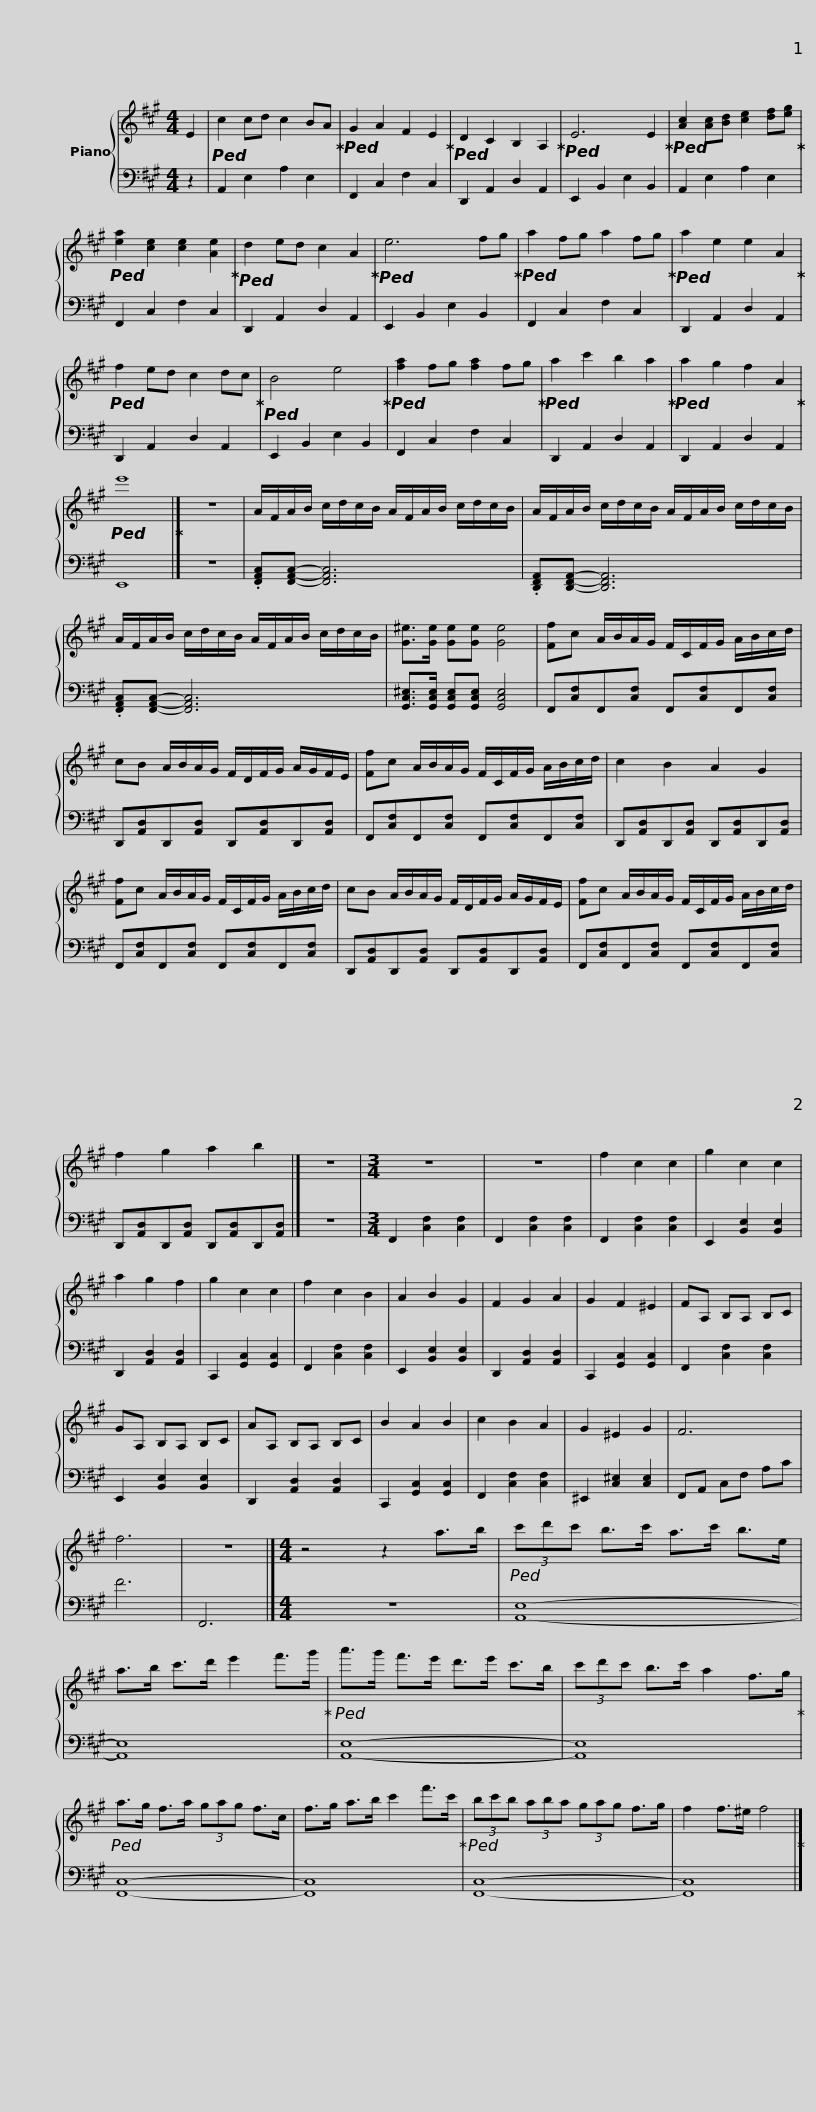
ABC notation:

X:1
%%score { 1 | 2 }
L:1/8
M:4/4
I:linebreak $
K:A
V:1 treble
V:2 bass
V:1
 E2 |!ped! c2 cd c2 BA!ped-up! |!ped! G2 A2 F2 E2!ped-up! |!ped! D2 C2 B,2 A,2!ped-up! |!ped! E6 E2!ped-up! | %5
!ped! [Ac]2 [Ac][Bd] [ce]2 [df][eg]!ped-up! |!ped! [ea]2 [ce]2 [ce]2 [Ae]2!ped-up! |!ped! d2 ed c2 A2!ped-up! |$!ped! e6 fg!ped-up! |!ped! a2 fg a2 fg!ped-up! | %10
!ped! a2 e2 e2 A2!ped-up! |!ped! f2 ed c2 dc!ped-up! |!ped! B4 e4!ped-up! |!ped! [fa]2 fg [fa]2 fg!ped-up! |!ped! a2 c'2 b2 a2!ped-up! |$ %15
!ped! a2 g2 f2 A2!ped-up! |!ped! e'8!ped-up! |] z8 | A/F/A/B/ c/d/c/B/ A/F/A/B/ c/d/c/B/ | A/F/A/B/ c/d/c/B/ A/F/A/B/ c/d/c/B/ |$ %20
 A/F/A/B/ c/d/c/B/ A/F/A/B/ c/d/c/B/ | [G^e]>[Ge] [Ge][Ge] [Ge]4 | [Ff]c A/B/A/G/ F/C/F/G/ A/B/c/d/ |$ cB A/B/A/G/ F/D/F/G/ A/G/F/E/ | [Ff]c A/B/A/G/ F/C/F/G/ A/B/c/d/ | %25
 c2 B2 A2 G2 |$ [Ff]c A/B/A/G/ F/C/F/G/ A/B/c/d/ | cB A/B/A/G/ F/D/F/G/ A/G/F/E/ | [Ff]c A/B/A/G/ F/C/F/G/ A/B/c/d/ |$ f2 g2 a2 b2 |] %30
 z8 |[M:3/4] z6 | z6 | f2 c2 c2 | g2 c2 c2 | %35
 a2 g2 f2 | g2 c2 c2 | f2 c2 B2 | A2 B2 G2 |$ F2 G2 A2 | %40
 G2 F2 ^E2 | FA, B,A, B,C | GA, B,A, B,C | AA, B,A, B,C | B2 A2 B2 | %45
 c2 B2 A2 | G2 ^E2 G2 |$ F6 | f6 | z6 |] %50
[M:4/4] z4 z2 a>b |!ped! (3c'd'c' b>c' a>c' b>e | a>b c'>d' e'2 f'>g'!ped-up! |$!ped! a'>g' f'>e' d'>e' c'>b | (3c'd'c' b>c' a2 f>g!ped-up! | %55
!ped! a>g f>a (3gag f>c | f>g a>b c'2 f'>c'!ped-up! |$!ped! (3bc'b (3aba (3gag f>g | f2 f>^e f4!ped-up! |] %59
V:2
 z2 | A,,2 E,2 A,2 E,2 | F,,2 C,2 F,2 C,2 | D,,2 A,,2 D,2 A,,2 | E,,2 B,,2 E,2 B,,2 | %5
 A,,2 E,2 A,2 E,2 | F,,2 C,2 F,2 C,2 | D,,2 A,,2 D,2 A,,2 |$ E,,2 B,,2 E,2 B,,2 | F,,2 C,2 F,2 C,2 | %10
 D,,2 A,,2 D,2 A,,2 | D,,2 A,,2 D,2 A,,2 | E,,2 B,,2 E,2 B,,2 | F,,2 C,2 F,2 C,2 | D,,2 A,,2 D,2 A,,2 |$ %15
 D,,2 A,,2 D,2 A,,2 | E,,8 |] z8 | .[F,,A,,C,][F,,A,,C,]- [F,,A,,C,]6 | .[D,,F,,A,,][D,,F,,A,,]- [D,,F,,A,,]6 |$ %20
 .[F,,A,,C,][F,,A,,C,]- [F,,A,,C,]6 | [G,,C,^E,]>[G,,C,E,] [G,,C,E,][G,,C,E,] [G,,C,E,]4 | F,,[C,F,]F,,[C,F,] F,,[C,F,]F,,[C,F,] |$ D,,[A,,D,]D,,[A,,D,] D,,[A,,D,]D,,[A,,D,] | F,,[C,F,]F,,[C,F,] F,,[C,F,]F,,[C,F,] | %25
 D,,[A,,D,]D,,[A,,D,] D,,[A,,D,]D,,[A,,D,] |$ F,,[C,F,]F,,[C,F,] F,,[C,F,]F,,[C,F,] | D,,[A,,D,]D,,[A,,D,] D,,[A,,D,]D,,[A,,D,] | F,,[C,F,]F,,[C,F,] F,,[C,F,]F,,[C,F,] |$ D,,[A,,D,]D,,[A,,D,] D,,[A,,D,]D,,[A,,D,] |] %30
 z8 |[M:3/4] F,,2 [C,F,]2 [C,F,]2 | F,,2 [C,F,]2 [C,F,]2 | F,,2 [C,F,]2 [C,F,]2 | E,,2 [B,,E,]2 [B,,E,]2 | %35
 D,,2 [A,,D,]2 [A,,D,]2 | C,,2 [G,,C,]2 [G,,C,]2 | F,,2 [C,F,]2 [C,F,]2 | E,,2 [B,,E,]2 [B,,E,]2 |$ D,,2 [A,,D,]2 [A,,D,]2 | %40
 C,,2 [G,,C,]2 [G,,C,]2 | F,,2 [C,F,]2 [C,F,]2 | E,,2 [B,,E,]2 [B,,E,]2 | D,,2 [A,,D,]2 [A,,D,]2 | C,,2 [G,,C,]2 [G,,C,]2 | %45
 F,,2 [C,F,]2 [C,F,]2 | ^E,,2 [C,^E,]2 [C,E,]2 |$ F,,A,, C,F, A,C | F6 | F,,6 |] %50
[M:4/4] z8 | [A,,E,]8- | [A,,E,]8 |$ [A,,E,]8- | [A,,E,]8 | %55
 [F,,C,]8- | [F,,C,]8 |$ [F,,C,]8- | [F,,C,]8 |] %59
